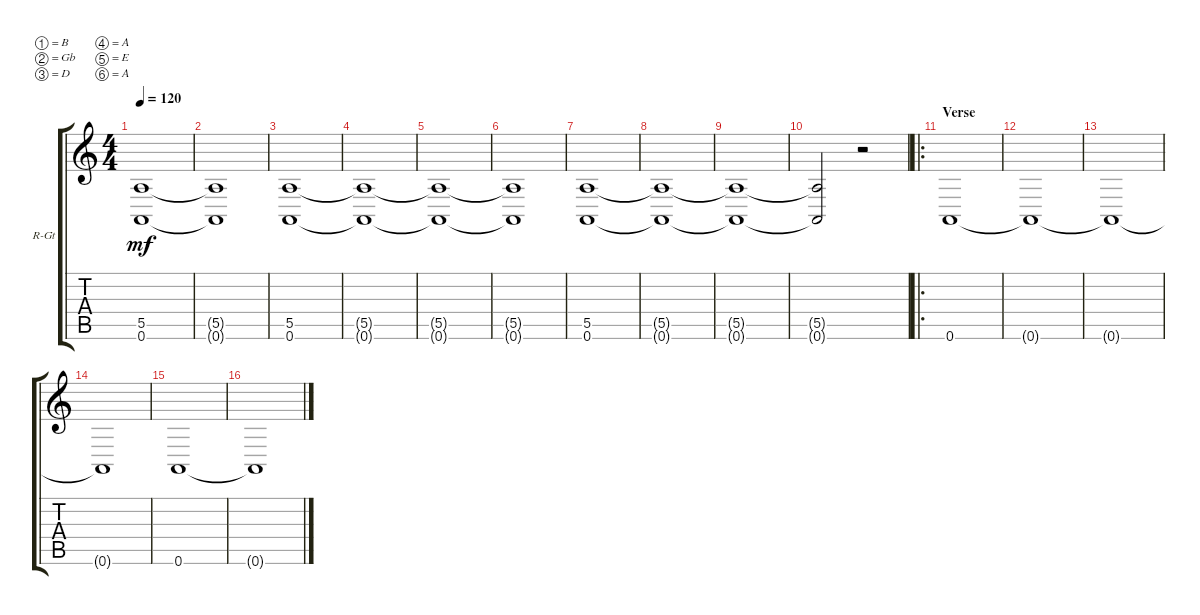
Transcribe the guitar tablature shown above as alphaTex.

\bracketExtendMode groupsimilarinstruments
\firstSystemTrackNameOrientation horizontal
\otherSystemsTrackNameOrientation horizontal
\track ("Right Guitar" "R-Gt") {instrument distortionguitar}
\staff {score tabs}
\tuning (B3 Gb3 D3 A2 E2 A1)
\ts (4 4)
\tempo 120
\clef g2
\ks c
(5.5{t} 0.6{t}).1{dy mf} |
(5.5{t} 0.6{t}).1 |
(0.6 5.5).1 |
(5.5{t} 0.6{t}).1 |
(5.5{t} 0.6{t}).1 |
(5.5{t} 0.6{t}).1 |
(0.6 5.5).1 |
(5.5{t} 0.6{t}).1 |
(5.5{t} 0.6{t}).1 |
(5.5{t} 0.6{t}).2 r.2 |
\ro
\section ("" "Verse")
0.6.1 |
0.6{t}.1 |
0.6{t}.1 |
0.6{t}.1 |
0.6.1 |
0.6{t}.1
